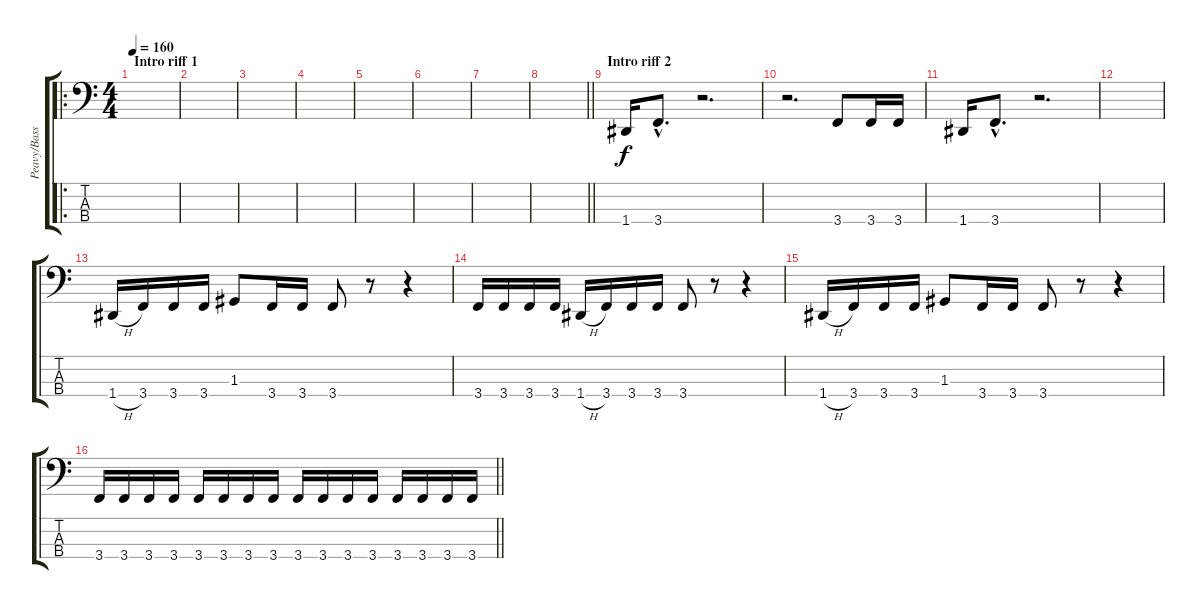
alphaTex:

\track ("Peavy/Bass" "Peavy/Bass") {instrument electricbasspick}
\staff {score tabs}
\tuning (F2 C2 G1 D1) {hide}
\ro
\ts (4 4)
\section ("" "Intro riff 1")
\tempo 160
\clef f4
\ks c
|
|
|
|
|
|
|
\barLineRight lightlight
|
\section ("" "Intro riff 2")
1.4.16 3.4{hac}.8{d} r.2{d} |
r.2{d} 3.4.8 3.4.16 3.4.16 |
1.4.16 3.4{hac}.8{d} r.2{d} |
|
1.4{h}.16 3.4.16 3.4.16 3.4.16 1.3.8 3.4.16 3.4.16 3.4.8 r.8 r.4 |
3.4.16 3.4.16 3.4.16 3.4.16 1.4{h}.16 3.4.16 3.4.16 3.4.16 3.4.8 r.8 r.4 |
1.4{h}.16 3.4.16 3.4.16 3.4.16 1.3.8 3.4.16 3.4.16 3.4.8 r.8 r.4 |
\barLineRight lightlight
3.4.16 3.4.16 3.4.16 3.4.16 3.4.16 3.4.16 3.4.16 3.4.16 3.4.16 3.4.16 3.4.16 3.4.16 3.4.16 3.4.16 3.4.16 3.4.16
